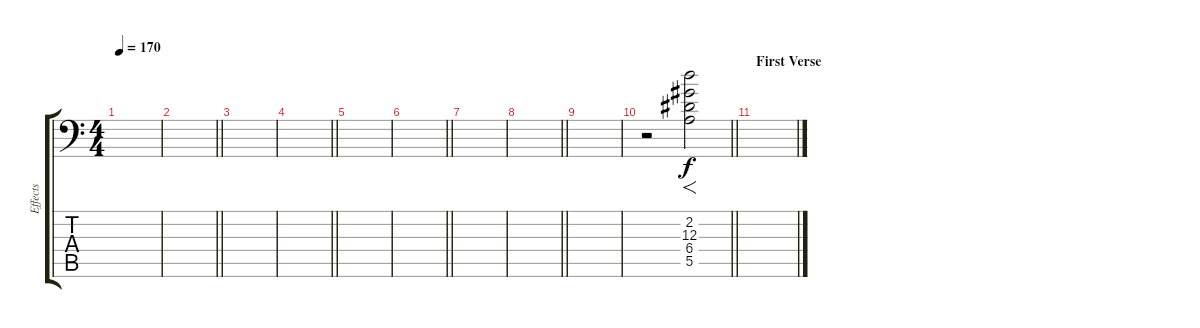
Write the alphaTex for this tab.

\track ("Effects" "Effects") {instrument guitarharmonics}
\staff {score tabs}
\tuning (B3 Gb3 D3 A2 E2 A1) {hide}
\ts (4 4)
\tempo 170
\clef f4
\ks c
|
\barLineRight lightlight
|
|
\barLineRight lightlight
|
|
\barLineRight lightlight
|
|
\barLineRight lightlight
|
|
\barLineRight lightlight
r.2 (2.2 12.3 6.4 5.5).2{f instrument reversecymbal} |
\section ("" "First Verse")
